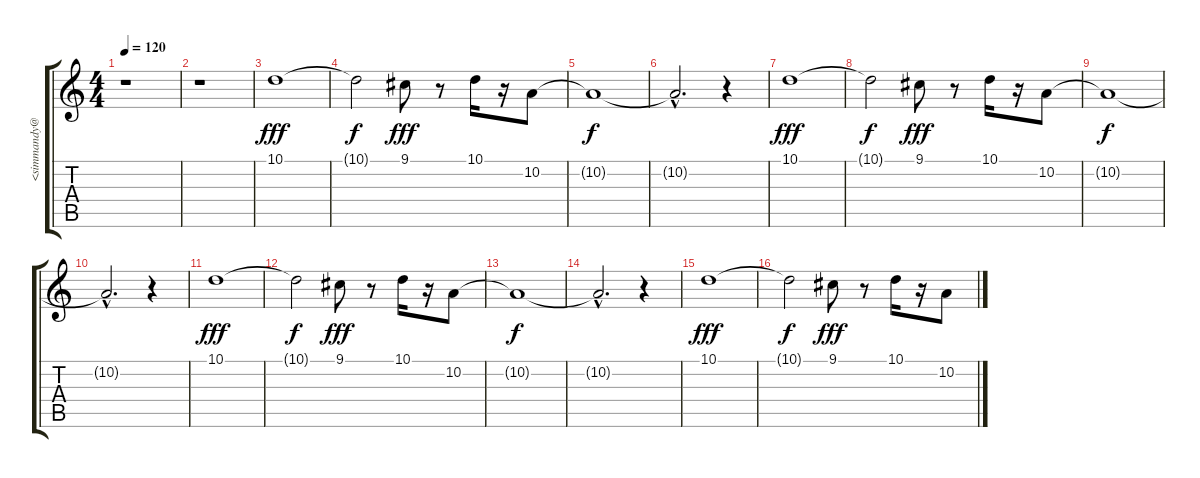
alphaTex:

\track ("" "<simmandy@") {instrument shakuhachi}
\staff {score tabs}
\tuning (E4 B3 G3 D3 A2 E2) {hide}
\ts (4 4)
\tempo 120
\clef g2
\ks c
r.1{dy fff instrument shakuhachi} |
r.1 |
10.1.1 |
10.1{t}.2{dy f} 9.1.8{dy fff} r.8 10.1.16 r.16 10.2.8 |
10.2{t}.1{dy f} |
10.2{hac t}.2{d} r.4 |
10.1.1{dy fff} |
10.1{t}.2{dy f} 9.1.8{dy fff} r.8 10.1.16 r.16 10.2.8 |
10.2{t}.1{dy f} |
10.2{hac t}.2{d} r.4 |
10.1.1{dy fff} |
10.1{t}.2{dy f} 9.1.8{dy fff} r.8 10.1.16 r.16 10.2.8 |
10.2{t}.1{dy f} |
10.2{hac t}.2{d} r.4 |
10.1.1{dy fff} |
10.1{t}.2{dy f} 9.1.8{dy fff} r.8 10.1.16 r.16 10.2.8
